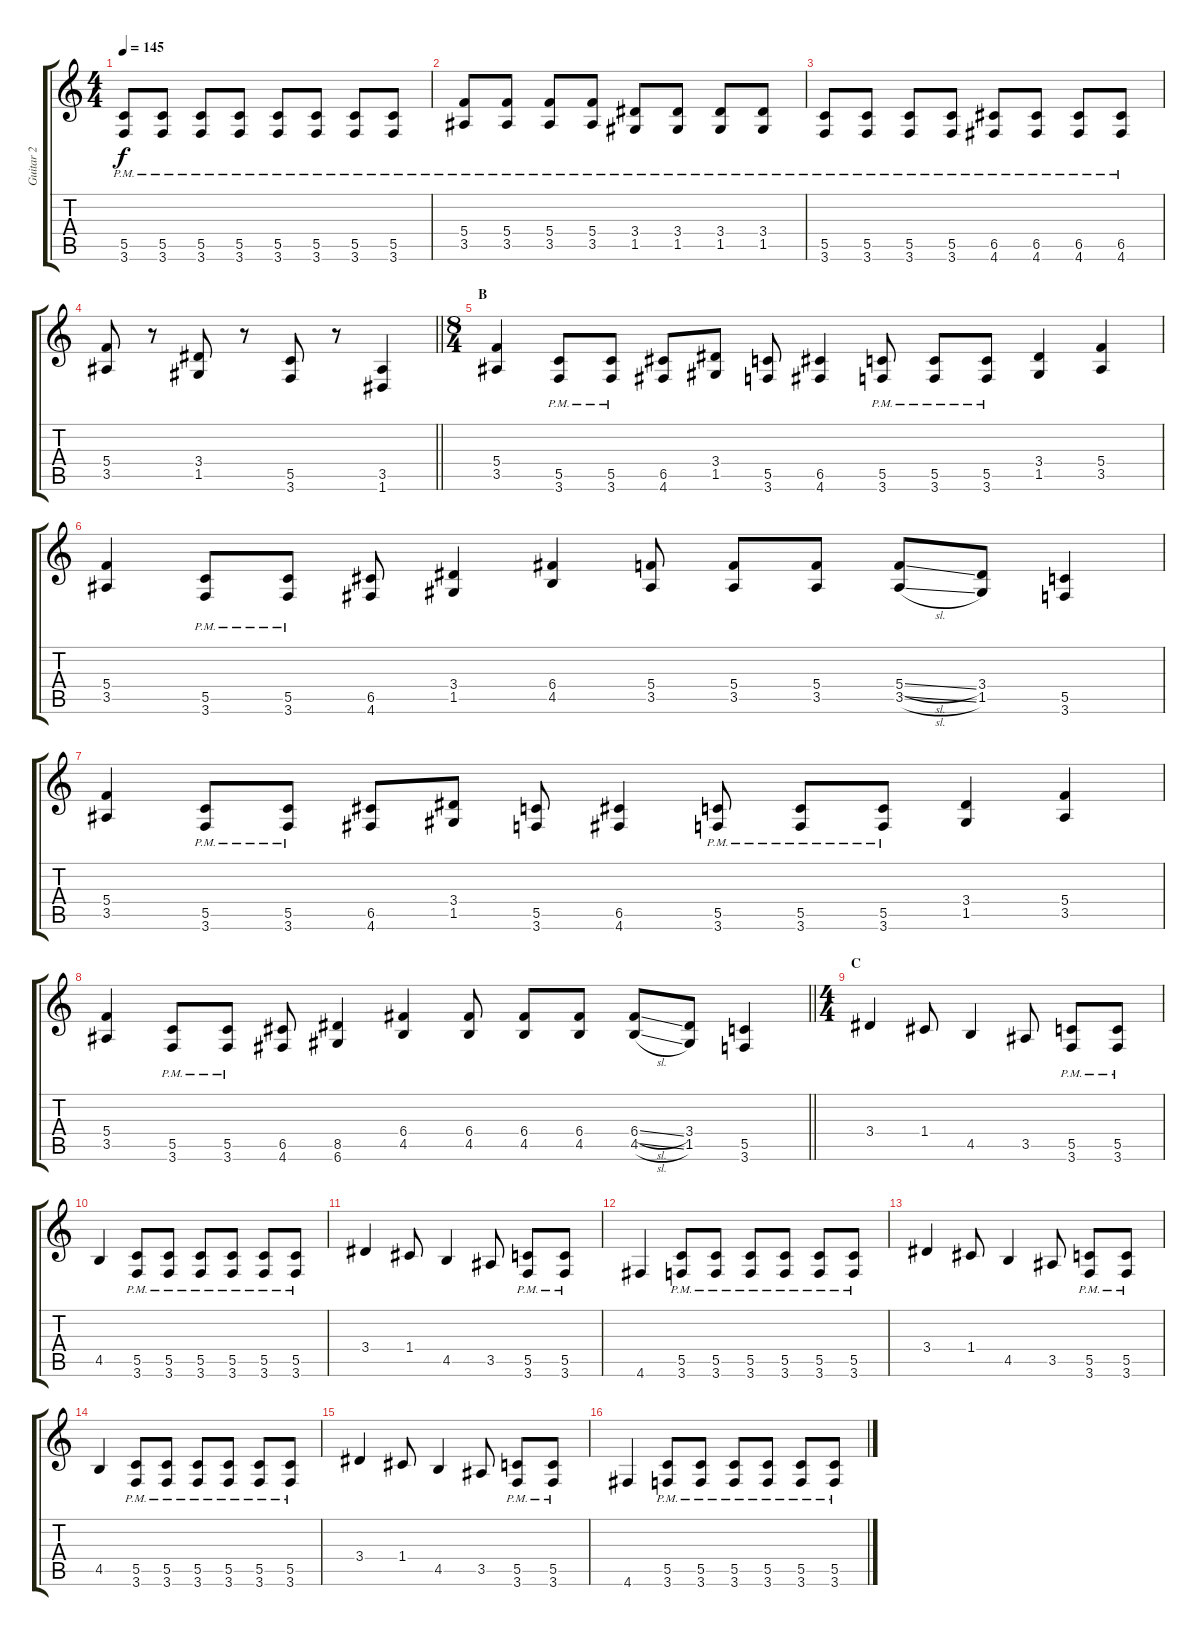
\track ("Guitar 2" "Guitar 2") {instrument distortionguitar}
\staff {score tabs}
\tuning (D4 A3 F3 C3 G2 D2) {hide}
\ts (4 4)
\tempo 145
\clef g2
\ks c
(5.5{pm} 3.6{pm}).8{dy f} (5.5{pm} 3.6{pm}).8 (5.5{pm} 3.6{pm}).8 (5.5{pm} 3.6{pm}).8 (5.5{pm} 3.6{pm}).8 (5.5{pm} 3.6{pm}).8 (5.5{pm} 3.6{pm}).8 (5.5{pm} 3.6{pm}).8 |
(5.4{pm} 3.5{pm}).8 (5.4{pm} 3.5{pm}).8 (5.4{pm} 3.5{pm}).8 (5.4{pm} 3.5{pm}).8 (3.4{pm} 1.5{pm}).8 (3.4{pm} 1.5{pm}).8 (3.4{pm} 1.5{pm}).8 (3.4{pm} 1.5{pm}).8 |
(5.5{pm} 3.6{pm}).8 (5.5{pm} 3.6{pm}).8 (5.5{pm} 3.6{pm}).8 (5.5{pm} 3.6{pm}).8 (6.5{pm} 4.6{pm}).8 (6.5{pm} 4.6{pm}).8 (6.5{pm} 4.6{pm}).8 (6.5{pm} 4.6{pm}).8 |
\barLineRight lightlight
(5.4 3.5).8 r.8 (3.4 1.5).8 r.8 (5.5 3.6).8 r.8 (3.5 1.6).4 |
\ts (8 4)
\section ("" "B")
(5.4 3.5).4 (5.5{pm} 3.6{pm}).8 (5.5{pm} 3.6{pm}).8 (6.5 4.6).8 (3.4 1.5).8 (5.5 3.6).8 (6.5 4.6).4 (5.5{pm} 3.6{pm}).8 (5.5{pm} 3.6{pm}).8 (5.5{pm} 3.6).8 (3.4 1.5).4 (5.4 3.5).4 |
(5.4 3.5).4 (5.5{pm} 3.6{pm}).8 (5.5{pm} 3.6{pm}).8 (6.5 4.6).8 (3.4 1.5).4 (6.4 4.5).4 (5.4 3.5).8 (5.4 3.5).8 (5.4 3.5).8 (5.4{sl} 3.5{sl}).8 (3.4 1.5).8 (5.5 3.6).4 |
(5.4 3.5).4 (5.5{pm} 3.6{pm}).8 (5.5{pm} 3.6{pm}).8 (6.5 4.6).8 (3.4 1.5).8 (5.5 3.6).8 (6.5 4.6).4 (5.5{pm} 3.6{pm}).8 (5.5{pm} 3.6{pm}).8 (5.5{pm} 3.6{pm}).8 (3.4 1.5).4 (5.4 3.5).4 |
\barLineRight lightlight
(5.4 3.5).4 (5.5{pm} 3.6{pm}).8 (5.5{pm} 3.6{pm}).8 (6.5 4.6).8 (8.5 6.6).4 (6.4 4.5).4 (6.4 4.5).8 (6.4 4.5).8 (6.4 4.5).8 (6.4{sl} 4.5{sl}).8 (3.4 1.5).8 (5.5 3.6).4 |
\ts (4 4)
\section ("" "C")
3.4.4 1.4.8 4.5.4 3.5.8 (5.5{pm} 3.6{pm}).8 (5.5{pm} 3.6{pm}).8 |
4.5.4 (5.5{pm} 3.6{pm}).8 (5.5{pm} 3.6{pm}).8 (5.5{pm} 3.6{pm}).8 (5.5{pm} 3.6{pm}).8 (5.5{pm} 3.6{pm}).8 (5.5{pm} 3.6{pm}).8 |
3.4.4 1.4.8 4.5.4 3.5.8 (5.5{pm} 3.6{pm}).8 (5.5{pm} 3.6{pm}).8 |
4.6.4 (5.5{pm} 3.6{pm}).8 (5.5{pm} 3.6{pm}).8 (5.5{pm} 3.6{pm}).8 (5.5{pm} 3.6{pm}).8 (5.5{pm} 3.6{pm}).8 (5.5{pm} 3.6{pm}).8 |
3.4.4 1.4.8 4.5.4 3.5.8 (5.5{pm} 3.6{pm}).8 (5.5{pm} 3.6{pm}).8 |
4.5.4 (5.5{pm} 3.6{pm}).8 (5.5{pm} 3.6{pm}).8 (5.5{pm} 3.6{pm}).8 (5.5{pm} 3.6{pm}).8 (5.5{pm} 3.6{pm}).8 (5.5{pm} 3.6{pm}).8 |
3.4.4 1.4.8 4.5.4 3.5.8 (5.5{pm} 3.6{pm}).8 (5.5{pm} 3.6{pm}).8 |
4.6.4 (5.5{pm} 3.6{pm}).8 (5.5{pm} 3.6{pm}).8 (5.5{pm} 3.6{pm}).8 (5.5{pm} 3.6{pm}).8 (5.5{pm} 3.6{pm}).8 (5.5{pm} 3.6{pm}).8
